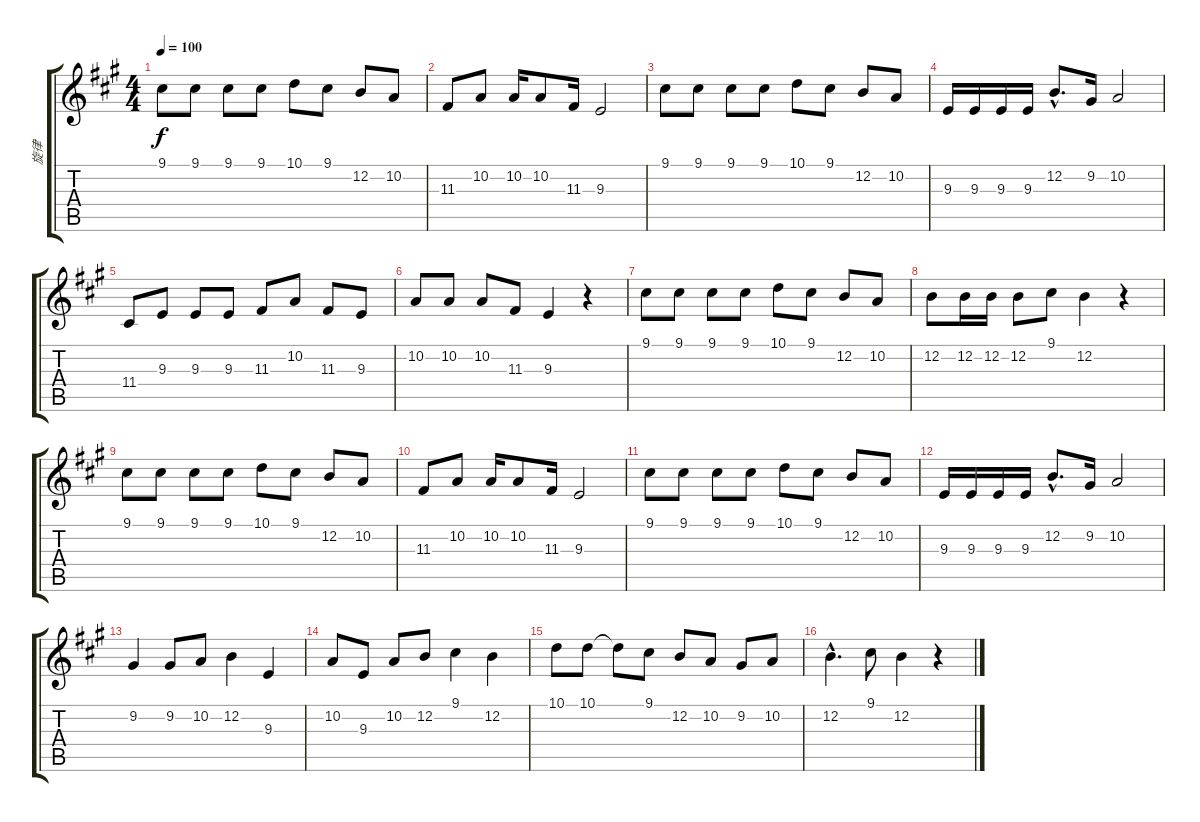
\track ("旋律" "旋律") {instrument fx5brightness}
\staff {score tabs}
\tuning (E4 B3 G3 D3 A2 E2) {hide}
\ts (4 4)
\tempo 100
\clef g2
\ks a
9.1.8{dy f} 9.1.8 9.1.8 9.1.8 10.1.8 9.1.8 12.2.8 10.2.8 |
11.3.8 10.2.8 10.2.16 10.2.8 11.3.16 9.3.2 |
9.1.8 9.1.8 9.1.8 9.1.8 10.1.8 9.1.8 12.2.8 10.2.8 |
9.3.16 9.3.16 9.3.16 9.3.16 12.2{hac}.8{d} 9.2.16 10.2.2 |
11.4.8 9.3.8 9.3.8 9.3.8 11.3.8 10.2.8 11.3.8 9.3.8 |
10.2.8 10.2.8 10.2.8 11.3.8 9.3.4 r.4 |
9.1.8 9.1.8 9.1.8 9.1.8 10.1.8 9.1.8 12.2.8 10.2.8 |
12.2.8 12.2.16 12.2.16 12.2.8 9.1.8 12.2.4 r.4 |
9.1.8 9.1.8 9.1.8 9.1.8 10.1.8 9.1.8 12.2.8 10.2.8 |
11.3.8 10.2.8 10.2.16 10.2.8 11.3.16 9.3.2 |
9.1.8 9.1.8 9.1.8 9.1.8 10.1.8 9.1.8 12.2.8 10.2.8 |
9.3.16 9.3.16 9.3.16 9.3.16 12.2{hac}.8{d} 9.2.16 10.2.2 |
9.2.4 9.2.8 10.2.8 12.2.4 9.3.4 |
10.2.8 9.3.8 10.2.8 12.2.8 9.1.4 12.2.4 |
10.1.8 10.1.8 10.1{t}.8 9.1.8 12.2.8 10.2.8 9.2.8 10.2.8 |
12.2{hac}.4{d} 9.1.8 12.2.4 r.4
